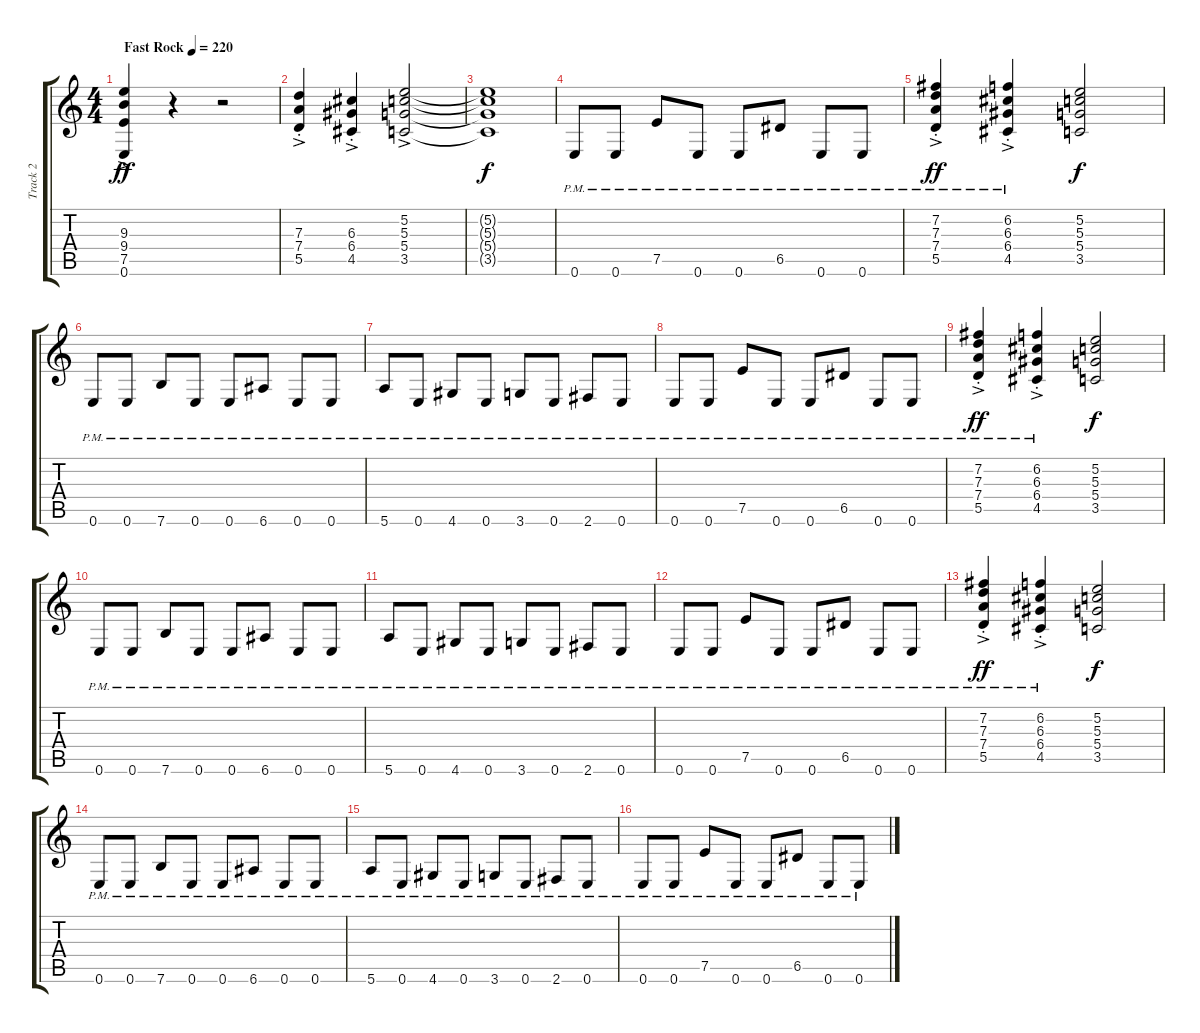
\track ("Track 2" "Track 2") {instrument distortionguitar}
\staff {score tabs}
\tuning (E4 B3 G3 D3 A2 E2) {hide}
\ts (4 4)
\tempo (220 "Fast Rock")
\clef g2
\ks c
(9.3{ac} 9.4{ac} 7.5{ac} 0.6{ac}).4{dy ff instrument distortionguitar} r.4 r.2 |
(7.3{ac st} 7.4{ac st} 5.5{ac st}).4 (6.3{ac st} 6.4{ac st} 4.5{ac st}).4 (5.2{ac} 5.3{ac} 5.4{ac} 3.5{ac}).2 |
(5.2{t} 5.3{t} 5.4{t} 3.5{t}).1{dy f} |
0.6{pm}.8 0.6{pm}.8 7.5{pm}.8 0.6{pm}.8 0.6{pm}.8 6.5{pm}.8 0.6{pm}.8 0.6{pm}.8 |
(7.2{ac pm st} 7.3{ac pm st} 7.4{ac pm st} 5.5{ac pm st}).4{dy ff} (6.2{ac pm st} 6.3{ac pm st} 6.4{ac pm st} 4.5{ac pm st}).4 (5.2 5.3 5.4 3.5).2{dy f} |
0.6{pm}.8 0.6{pm}.8 7.6{pm}.8 0.6{pm}.8 0.6{pm}.8 6.6{pm}.8 0.6{pm}.8 0.6{pm}.8 |
5.6{pm}.8 0.6{pm}.8 4.6{pm}.8 0.6{pm}.8 3.6{pm}.8 0.6{pm}.8 2.6{pm}.8 0.6{pm}.8 |
0.6{pm}.8 0.6{pm}.8 7.5{pm}.8 0.6{pm}.8 0.6{pm}.8 6.5{pm}.8 0.6{pm}.8 0.6{pm}.8 |
(7.2{ac pm st} 7.3{ac pm st} 7.4{ac pm st} 5.5{ac pm st}).4{dy ff} (6.2{ac pm st} 6.3{ac pm st} 6.4{ac pm st} 4.5{ac pm st}).4 (5.2 5.3 5.4 3.5).2{dy f} |
0.6{pm}.8 0.6{pm}.8 7.6{pm}.8 0.6{pm}.8 0.6{pm}.8 6.6{pm}.8 0.6{pm}.8 0.6{pm}.8 |
5.6{pm}.8 0.6{pm}.8 4.6{pm}.8 0.6{pm}.8 3.6{pm}.8 0.6{pm}.8 2.6{pm}.8 0.6{pm}.8 |
0.6{pm}.8 0.6{pm}.8 7.5{pm}.8 0.6{pm}.8 0.6{pm}.8 6.5{pm}.8 0.6{pm}.8 0.6{pm}.8 |
(7.2{ac pm st} 7.3{ac pm st} 7.4{ac pm st} 5.5{ac pm st}).4{dy ff} (6.2{ac pm st} 6.3{ac pm st} 6.4{ac pm st} 4.5{ac pm st}).4 (5.2 5.3 5.4 3.5).2{dy f} |
0.6{pm}.8 0.6{pm}.8 7.6{pm}.8 0.6{pm}.8 0.6{pm}.8 6.6{pm}.8 0.6{pm}.8 0.6{pm}.8 |
5.6{pm}.8 0.6{pm}.8 4.6{pm}.8 0.6{pm}.8 3.6{pm}.8 0.6{pm}.8 2.6{pm}.8 0.6{pm}.8 |
0.6{pm}.8 0.6{pm}.8 7.5{pm}.8 0.6{pm}.8 0.6{pm}.8 6.5{pm}.8 0.6{pm}.8 0.6{pm}.8
